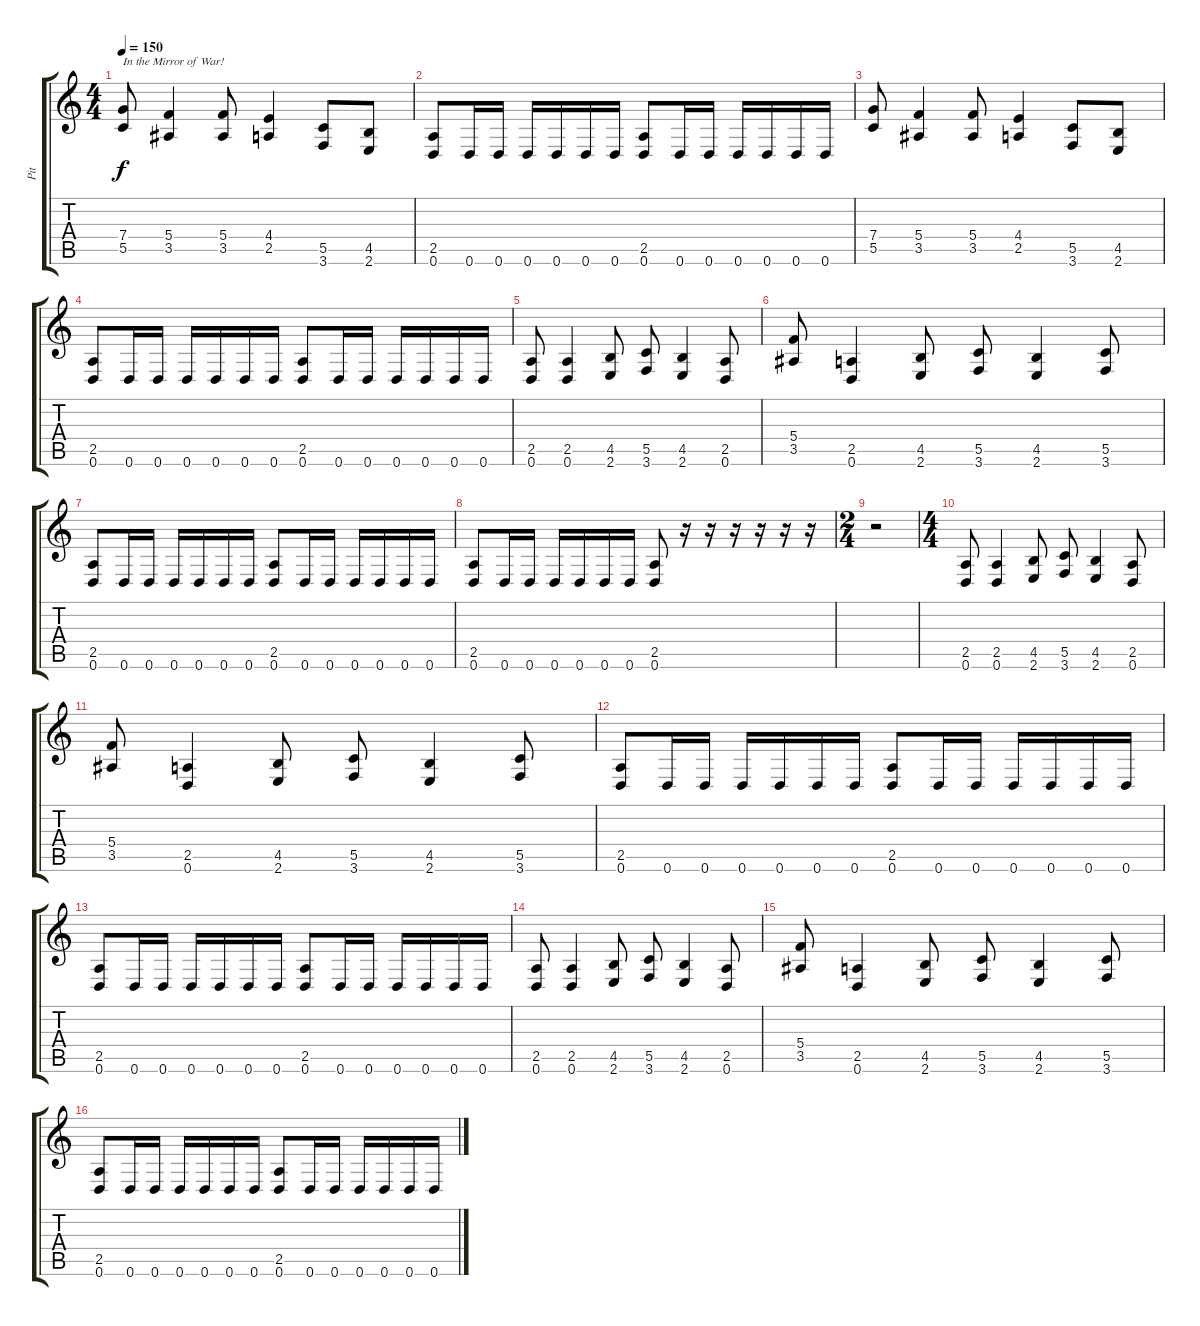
\track ("Pit" "Pit") {instrument distortionguitar}
\staff {score tabs}
\tuning (D4 A3 F3 C3 G2 D2) {hide}
\ts (4 4)
\tempo 150
\clef g2
\ks c
(7.4 5.5).8{txt "In the Mirror of War!" dy f} (5.4 3.5).4 (5.4 3.5).8 (4.4 2.5).4 (5.5 3.6).8{txt " "} (4.5 2.6).8 |
(2.5 0.6).8 0.6.16 0.6.16 0.6.16 0.6.16 0.6.16 0.6.16 (2.5 0.6).8 0.6.16 0.6.16 0.6.16 0.6.16 0.6.16 0.6.16 |
(7.4 5.5).8 (5.4 3.5).4 (5.4 3.5).8 (4.4 2.5).4 (5.5 3.6).8 (4.5 2.6).8 |
(2.5 0.6).8 0.6.16 0.6.16 0.6.16 0.6.16 0.6.16 0.6.16 (2.5 0.6).8 0.6.16 0.6.16 0.6.16 0.6.16 0.6.16 0.6.16 |
(2.5 0.6).8 (2.5 0.6).4 (4.5 2.6).8 (5.5 3.6).8 (4.5 2.6).4 (2.5 0.6).8 |
(5.4 3.5).8 (2.5 0.6).4 (4.5 2.6).8 (5.5 3.6).8 (4.5 2.6).4 (5.5 3.6).8 |
(2.5 0.6).8{txt " "} 0.6.16 0.6.16 0.6.16 0.6.16 0.6.16 0.6.16 (2.5 0.6).8 0.6.16 0.6.16 0.6.16 0.6.16 0.6.16 0.6.16 |
(2.5 0.6).8 0.6.16 0.6.16 0.6.16 0.6.16 0.6.16 0.6.16 (2.5 0.6).8 r.16 r.16 r.16 r.16 r.16 r.16 |
\ts (2 4)
r.2 |
\ts (4 4)
(2.5 0.6).8 (2.5 0.6).4 (4.5 2.6).8 (5.5 3.6).8 (4.5 2.6).4 (2.5 0.6).8 |
(5.4 3.5).8 (2.5 0.6).4 (4.5 2.6).8 (5.5 3.6).8 (4.5 2.6).4 (5.5 3.6).8 |
(2.5 0.6).8{txt " "} 0.6.16 0.6.16 0.6.16 0.6.16 0.6.16 0.6.16 (2.5 0.6).8 0.6.16 0.6.16 0.6.16 0.6.16 0.6.16 0.6.16 |
(2.5 0.6).8 0.6.16 0.6.16 0.6.16 0.6.16 0.6.16 0.6.16 (2.5 0.6).8 0.6.16 0.6.16 0.6.16 0.6.16 0.6.16 0.6.16 |
(2.5 0.6).8 (2.5 0.6).4 (4.5 2.6).8 (5.5 3.6).8 (4.5 2.6).4 (2.5 0.6).8 |
(5.4 3.5).8 (2.5 0.6).4 (4.5 2.6).8 (5.5 3.6).8 (4.5 2.6).4 (5.5 3.6).8 |
(2.5 0.6).8{txt " "} 0.6.16 0.6.16 0.6.16 0.6.16 0.6.16 0.6.16 (2.5 0.6).8 0.6.16 0.6.16 0.6.16 0.6.16 0.6.16 0.6.16
